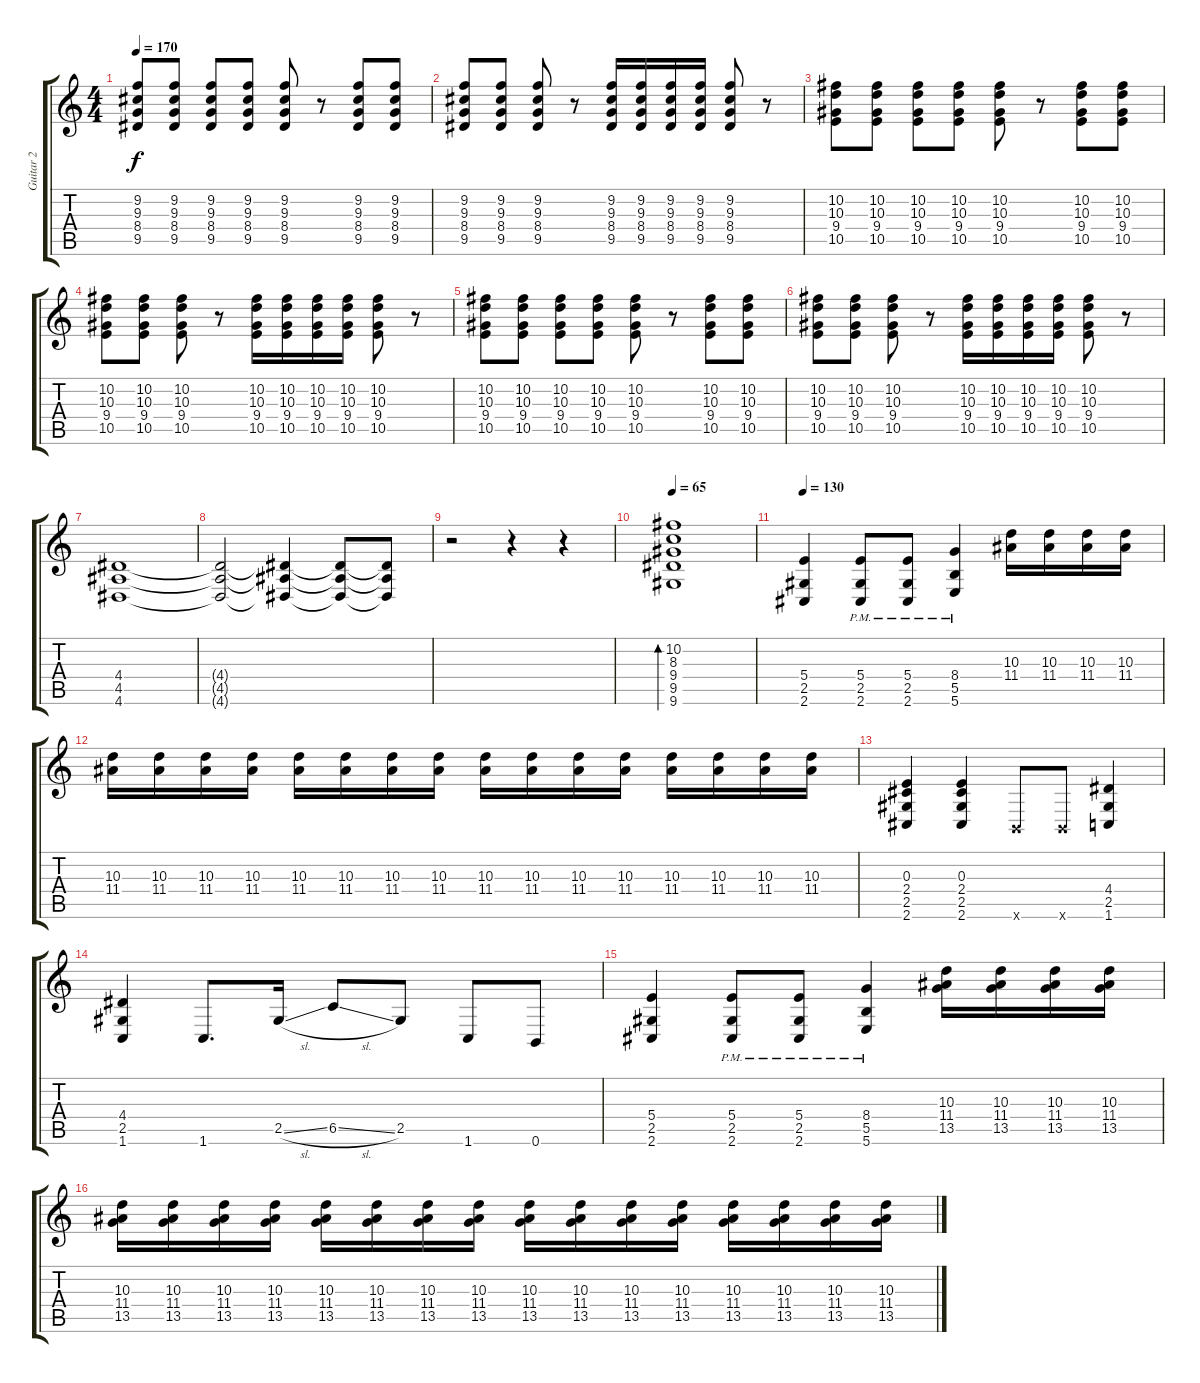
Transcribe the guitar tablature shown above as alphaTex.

\track ("Guitar 2" "Guitar 2") {instrument distortionguitar}
\staff {score tabs}
\tuning (Db4 Ab3 E3 B2 Gb2 B1) {hide}
\ts (4 4)
\tempo 170
\clef g2
\ks c
(9.2 9.3 8.4 9.5).8{dy f} (9.2 9.3 8.4 9.5).8 (9.2 9.3 8.4 9.5).8 (9.2 9.3 8.4 9.5).8 (9.2 9.3 8.4 9.5).8 r.8 (9.2 9.3 8.4 9.5).8 (9.2 9.3 8.4 9.5).8 |
(9.2 9.3 8.4 9.5).8 (9.2 9.3 8.4 9.5).8 (9.2 9.3 8.4 9.5).8 r.8 (9.2 9.3 8.4 9.5).16 (9.2 9.3 8.4 9.5).16 (9.2 9.3 8.4 9.5).16 (9.2 9.3 8.4 9.5).16 (9.2 9.3 8.4 9.5).8 r.8 |
(10.2 10.3 9.4 10.5).8 (10.2 10.3 9.4 10.5).8 (10.2 10.3 9.4 10.5).8 (10.2 10.3 9.4 10.5).8 (10.2 10.3 9.4 10.5).8 r.8 (10.2 10.3 9.4 10.5).8 (10.2 10.3 9.4 10.5).8 |
(10.2 10.3 9.4 10.5).8 (10.2 10.3 9.4 10.5).8 (10.2 10.3 9.4 10.5).8 r.8 (10.2 10.3 9.4 10.5).16 (10.2 10.3 9.4 10.5).16 (10.2 10.3 9.4 10.5).16 (10.2 10.3 9.4 10.5).16 (10.2 10.3 9.4 10.5).8 r.8 |
(10.2 10.3 9.4 10.5).8 (10.2 10.3 9.4 10.5).8 (10.2 10.3 9.4 10.5).8 (10.2 10.3 9.4 10.5).8 (10.2 10.3 9.4 10.5).8 r.8 (10.2 10.3 9.4 10.5).8 (10.2 10.3 9.4 10.5).8 |
(10.2 10.3 9.4 10.5).8 (10.2 10.3 9.4 10.5).8 (10.2 10.3 9.4 10.5).8 r.8 (10.2 10.3 9.4 10.5).16 (10.2 10.3 9.4 10.5).16 (10.2 10.3 9.4 10.5).16 (10.2 10.3 9.4 10.5).16 (10.2 10.3 9.4 10.5).8 r.8 |
(4.4 4.5 4.6).1 |
(4.4{t} 4.5{t} 4.6{t}).2 (4.4{t} 4.5{t} 4.6{t}).4 (4.4{t} 4.5{t} 4.6{t}).8 (4.4{t} 4.5{t} 4.6{t}).8 |
r.2 r.4 r.4 |
\tempo 65
(10.2 8.3 9.4 9.5 9.6).1{bd 120 instrument electricguitarjazz} |
\tempo 130
(5.4 2.5 2.6).4{instrument distortionguitar} (5.4{pm} 2.5{pm} 2.6{pm}).8 (5.4{pm} 2.5{pm} 2.6{pm}).8 (8.4{pm} 5.5 5.6).4 (10.3 11.4).16 (10.3 11.4).16 (10.3 11.4).16 (10.3 11.4).16 |
(10.3 11.4).16 (10.3 11.4).16 (10.3 11.4).16 (10.3 11.4).16 (10.3 11.4).16 (10.3 11.4).16 (10.3 11.4).16 (10.3 11.4).16 (10.3 11.4).16 (10.3 11.4).16 (10.3 11.4).16 (10.3 11.4).16 (10.3 11.4).16 (10.3 11.4).16 (10.3 11.4).16 (10.3 11.4).16 |
(0.3 2.4 2.5 2.6).4 (0.3 2.4 2.5 2.6).4 0.6{x}.8 0.6{x}.8 (4.4 2.5 1.6).4 |
(4.4 2.5 1.6).4 1.6.8{d} 2.5{sl}.16 6.5{sl}.8 2.5.8 1.6.8 0.6.8 |
(5.4 2.5 2.6).4 (5.4{pm} 2.5{pm} 2.6{pm}).8 (5.4{pm} 2.5{pm} 2.6{pm}).8 (8.4{pm} 5.5 5.6).4 (10.3 11.4 13.5).16 (10.3 11.4 13.5).16 (10.3 11.4 13.5).16 (10.3 11.4 13.5).16 |
(10.3 11.4 13.5).16 (10.3 11.4 13.5).16 (10.3 11.4 13.5).16 (10.3 11.4 13.5).16 (10.3 11.4 13.5).16 (10.3 11.4 13.5).16 (10.3 11.4 13.5).16 (10.3 11.4 13.5).16 (10.3 11.4 13.5).16 (10.3 11.4 13.5).16 (10.3 11.4 13.5).16 (10.3 11.4 13.5).16 (10.3 11.4 13.5).16 (10.3 11.4 13.5).16 (10.3 11.4 13.5).16 (10.3 11.4 13.5).16
